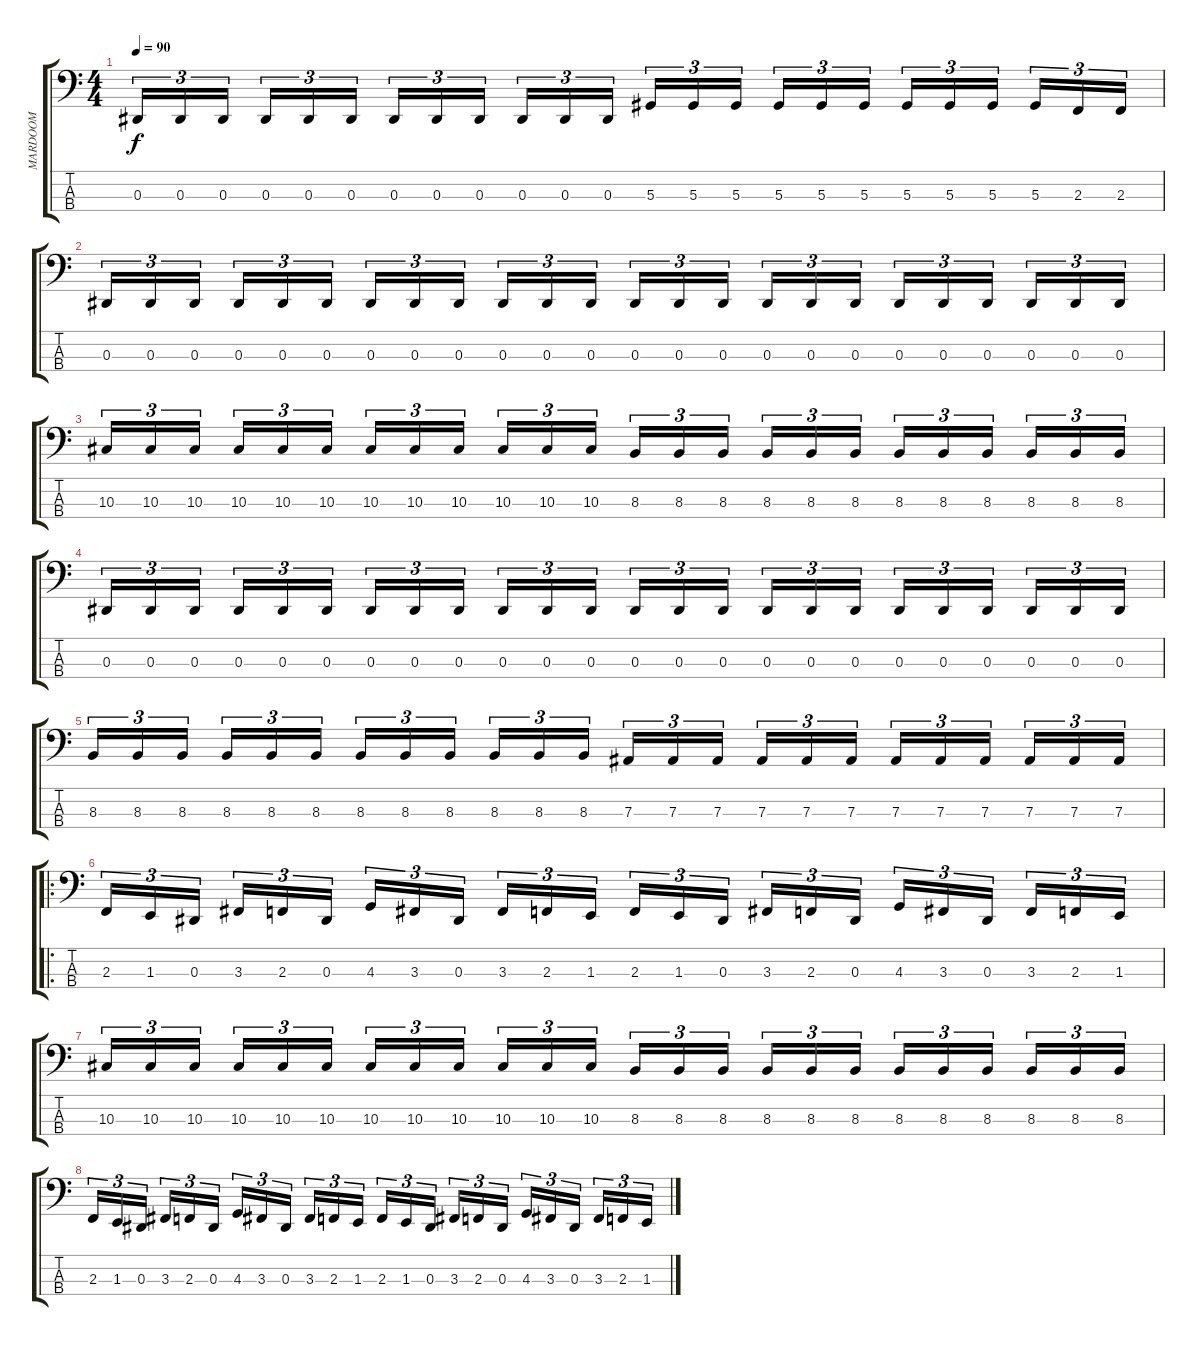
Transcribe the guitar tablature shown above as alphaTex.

\track ("MARDOOM" "MARDOOM") {instrument electricbasspick}
\staff {score tabs}
\tuning (Db2 Ab1 Eb1 Bb0) {hide}
\ts (4 4)
\tempo 90
\clef f4
\ks c
0.3.16{tu (3 2) dy f} 0.3.16{tu (3 2)} 0.3.16{tu (3 2) beam splitsecondary} 0.3.16{tu (3 2)} 0.3.16{tu (3 2)} 0.3.16{tu (3 2)} 0.3.16{tu (3 2)} 0.3.16{tu (3 2)} 0.3.16{tu (3 2) beam splitsecondary} 0.3.16{tu (3 2)} 0.3.16{tu (3 2)} 0.3.16{tu (3 2)} 5.3.16{tu (3 2)} 5.3.16{tu (3 2)} 5.3.16{tu (3 2) beam splitsecondary} 5.3.16{tu (3 2)} 5.3.16{tu (3 2)} 5.3.16{tu (3 2)} 5.3.16{tu (3 2)} 5.3.16{tu (3 2)} 5.3.16{tu (3 2) beam splitsecondary} 5.3.16{tu (3 2)} 2.3.16{tu (3 2)} 2.3.16{tu (3 2)} |
0.3.16{tu (3 2)} 0.3.16{tu (3 2)} 0.3.16{tu (3 2) beam splitsecondary} 0.3.16{tu (3 2)} 0.3.16{tu (3 2)} 0.3.16{tu (3 2)} 0.3.16{tu (3 2)} 0.3.16{tu (3 2)} 0.3.16{tu (3 2) beam splitsecondary} 0.3.16{tu (3 2)} 0.3.16{tu (3 2)} 0.3.16{tu (3 2)} 0.3.16{tu (3 2)} 0.3.16{tu (3 2)} 0.3.16{tu (3 2) beam splitsecondary} 0.3.16{tu (3 2)} 0.3.16{tu (3 2)} 0.3.16{tu (3 2)} 0.3.16{tu (3 2)} 0.3.16{tu (3 2)} 0.3.16{tu (3 2) beam splitsecondary} 0.3.16{tu (3 2)} 0.3.16{tu (3 2)} 0.3.16{tu (3 2)} |
10.3.16{tu (3 2)} 10.3.16{tu (3 2)} 10.3.16{tu (3 2) beam splitsecondary} 10.3.16{tu (3 2)} 10.3.16{tu (3 2)} 10.3.16{tu (3 2)} 10.3.16{tu (3 2)} 10.3.16{tu (3 2)} 10.3.16{tu (3 2) beam splitsecondary} 10.3.16{tu (3 2)} 10.3.16{tu (3 2)} 10.3.16{tu (3 2)} 8.3.16{tu (3 2)} 8.3.16{tu (3 2)} 8.3.16{tu (3 2) beam splitsecondary} 8.3.16{tu (3 2)} 8.3.16{tu (3 2)} 8.3.16{tu (3 2)} 8.3.16{tu (3 2)} 8.3.16{tu (3 2)} 8.3.16{tu (3 2) beam splitsecondary} 8.3.16{tu (3 2)} 8.3.16{tu (3 2)} 8.3.16{tu (3 2)} |
0.3.16{tu (3 2)} 0.3.16{tu (3 2)} 0.3.16{tu (3 2) beam splitsecondary} 0.3.16{tu (3 2)} 0.3.16{tu (3 2)} 0.3.16{tu (3 2)} 0.3.16{tu (3 2)} 0.3.16{tu (3 2)} 0.3.16{tu (3 2) beam splitsecondary} 0.3.16{tu (3 2)} 0.3.16{tu (3 2)} 0.3.16{tu (3 2)} 0.3.16{tu (3 2)} 0.3.16{tu (3 2)} 0.3.16{tu (3 2) beam splitsecondary} 0.3.16{tu (3 2)} 0.3.16{tu (3 2)} 0.3.16{tu (3 2)} 0.3.16{tu (3 2)} 0.3.16{tu (3 2)} 0.3.16{tu (3 2) beam splitsecondary} 0.3.16{tu (3 2)} 0.3.16{tu (3 2)} 0.3.16{tu (3 2)} |
8.3.16{tu (3 2)} 8.3.16{tu (3 2)} 8.3.16{tu (3 2) beam splitsecondary} 8.3.16{tu (3 2)} 8.3.16{tu (3 2)} 8.3.16{tu (3 2)} 8.3.16{tu (3 2)} 8.3.16{tu (3 2)} 8.3.16{tu (3 2) beam splitsecondary} 8.3.16{tu (3 2)} 8.3.16{tu (3 2)} 8.3.16{tu (3 2)} 7.3.16{tu (3 2)} 7.3.16{tu (3 2)} 7.3.16{tu (3 2) beam splitsecondary} 7.3.16{tu (3 2)} 7.3.16{tu (3 2)} 7.3.16{tu (3 2)} 7.3.16{tu (3 2)} 7.3.16{tu (3 2)} 7.3.16{tu (3 2) beam splitsecondary} 7.3.16{tu (3 2)} 7.3.16{tu (3 2)} 7.3.16{tu (3 2)} |
\ro
2.3.16{tu (3 2)} 1.3.16{tu (3 2)} 0.3.16{tu (3 2) beam splitsecondary} 3.3.16{tu (3 2)} 2.3.16{tu (3 2)} 0.3.16{tu (3 2)} 4.3.16{tu (3 2)} 3.3.16{tu (3 2)} 0.3.16{tu (3 2) beam splitsecondary} 3.3.16{tu (3 2)} 2.3.16{tu (3 2)} 1.3.16{tu (3 2)} 2.3.16{tu (3 2)} 1.3.16{tu (3 2)} 0.3.16{tu (3 2) beam splitsecondary} 3.3.16{tu (3 2)} 2.3.16{tu (3 2)} 0.3.16{tu (3 2)} 4.3.16{tu (3 2)} 3.3.16{tu (3 2)} 0.3.16{tu (3 2) beam splitsecondary} 3.3.16{tu (3 2)} 2.3.16{tu (3 2)} 1.3.16{tu (3 2)} |
10.3.16{tu (3 2)} 10.3.16{tu (3 2)} 10.3.16{tu (3 2) beam splitsecondary} 10.3.16{tu (3 2)} 10.3.16{tu (3 2)} 10.3.16{tu (3 2)} 10.3.16{tu (3 2)} 10.3.16{tu (3 2)} 10.3.16{tu (3 2) beam splitsecondary} 10.3.16{tu (3 2)} 10.3.16{tu (3 2)} 10.3.16{tu (3 2)} 8.3.16{tu (3 2)} 8.3.16{tu (3 2)} 8.3.16{tu (3 2) beam splitsecondary} 8.3.16{tu (3 2)} 8.3.16{tu (3 2)} 8.3.16{tu (3 2)} 8.3.16{tu (3 2)} 8.3.16{tu (3 2)} 8.3.16{tu (3 2) beam splitsecondary} 8.3.16{tu (3 2)} 8.3.16{tu (3 2)} 8.3.16{tu (3 2)} |
2.3.16{tu (3 2)} 1.3.16{tu (3 2)} 0.3.16{tu (3 2) beam splitsecondary} 3.3.16{tu (3 2)} 2.3.16{tu (3 2)} 0.3.16{tu (3 2)} 4.3.16{tu (3 2)} 3.3.16{tu (3 2)} 0.3.16{tu (3 2) beam splitsecondary} 3.3.16{tu (3 2)} 2.3.16{tu (3 2)} 1.3.16{tu (3 2)} 2.3.16{tu (3 2)} 1.3.16{tu (3 2)} 0.3.16{tu (3 2) beam splitsecondary} 3.3.16{tu (3 2)} 2.3.16{tu (3 2)} 0.3.16{tu (3 2)} 4.3.16{tu (3 2)} 3.3.16{tu (3 2)} 0.3.16{tu (3 2) beam splitsecondary} 3.3.16{tu (3 2)} 2.3.16{tu (3 2)} 1.3.16{tu (3 2)}
